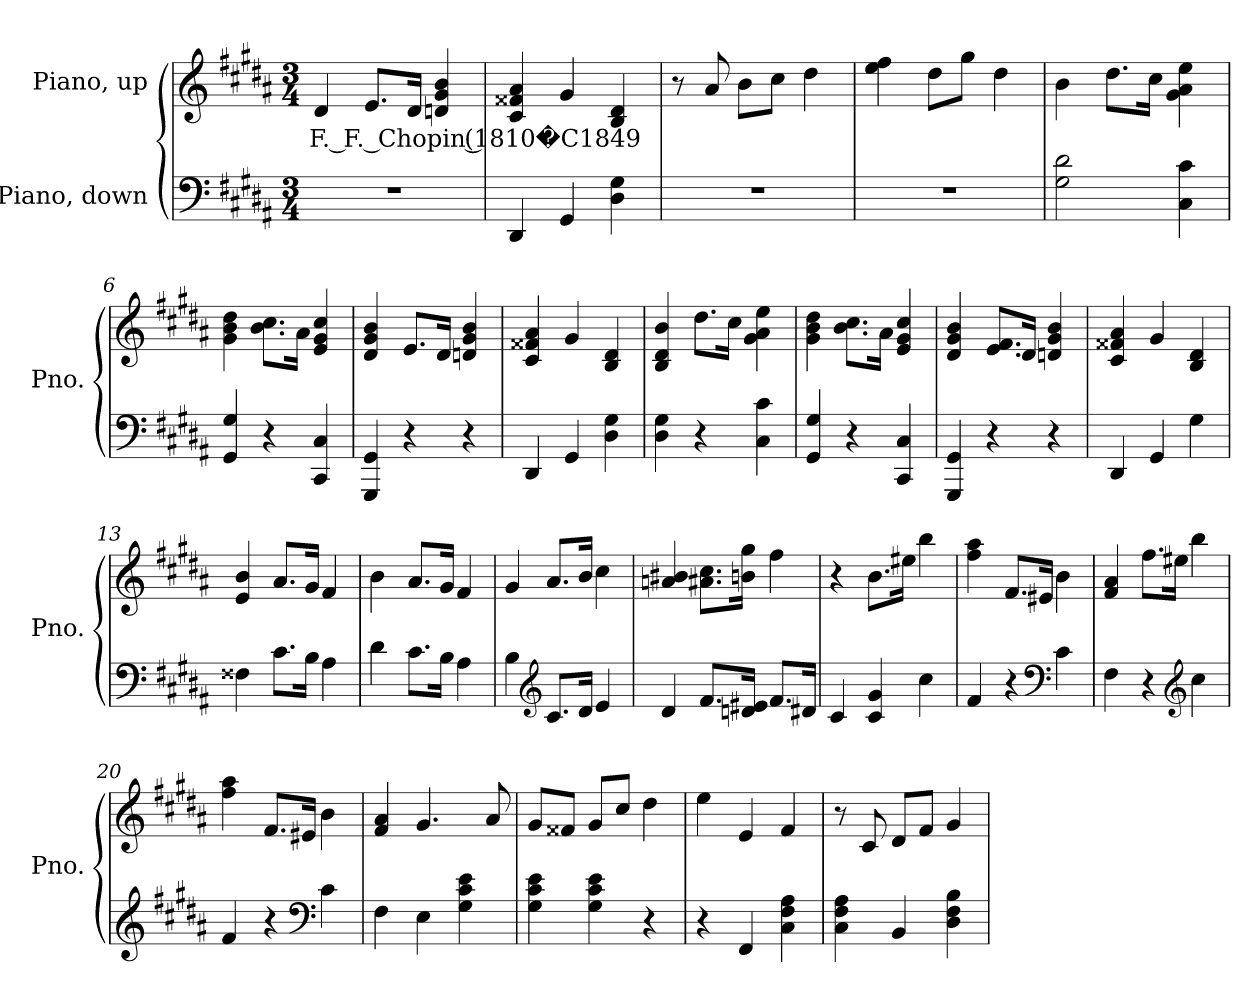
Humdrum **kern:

**kern	**kern	**text
*part2	*part1	*part1
*staff2	*staff1	*staff1
*I"Piano, down	*I"Piano, up	*
*I'Pno.	*I'Pno.	*
*clefF4	*clefG2	*
*k[f#c#g#d#a#]	*k[f#c#g#d#a#]	*
*M3/4	*M3/4	*
*MM60	*MM60	*
=1	=1	=1
!	!	!LO:LY:b
2.r	4d#/	F. F. Chopin (1810�C1849
.	8.e/L	.
.	16d#/Jk	.
.	4dn/ 4g#/ 4b/	.
=2	=2	=2
4DD#/	4c#/ 4f##X/ 4a#/	.
4GG#/	4g#/	.
4D#\ 4G#\	4B/ 4d#/	.
=3	=3	=3
2.r	8r	.
.	8a#/	.
.	8b\L	.
.	8cc#\J	.
.	4dd#\	.
=4	=4	=4
2.r	4ee\ 4ff#\	.
.	8dd#\L	.
.	8gg#\J	.
.	4dd#\	.
!!LO:LB:g=z
=5	=5	=5
2G#\ 2d#\	4b\	.
.	8.dd#\L	.
.	16cc#\Jk	.
4C#\ 4c#\	4g#\ 4a#\ 4ee\	.
=6	=6	=6
4GG#/ 4G#/	4g#\ 4b\ 4dd#\	.
4r	8.b\ 8.cc#\L	.
.	16a#\Jk	.
4CC#/ 4C#/	4e/ 4g#/ 4cc#/	.
=7	=7	=7
4GGG#/ 4GG#/	4d#/ 4g#/ 4b/	.
4r	8.e/L	.
.	16d#/Jk	.
4r	4dn/ 4g#/ 4b/	.
=8	=8	=8
4DD#/	4c#/ 4f##X/ 4a#/	.
4GG#/	4g#/	.
4D#\ 4G#\	4B/ 4d#/	.
=9	=9	=9
4D#\ 4G#\	4B/ 4d#/ 4b/	.
4r	8.dd#\L	.
.	16cc#\Jk	.
4C#\ 4c#\	4g#\ 4a#\ 4ee\	.
=10	=10	=10
4GG#/ 4G#/	4g#\ 4b\ 4dd#\	.
4r	8.b\ 8.cc#\L	.
.	16a#\Jk	.
4CC#/ 4C#/	4e/ 4g#/ 4cc#/	.
=11	=11	=11
4GGG#/ 4GG#/	4d#/ 4g#/ 4b/	.
4r	8.e/ 8.f#/L	.
.	16d#/Jk	.
4r	4dn/ 4g#/ 4b/	.
!!LO:LB:g=z
=12	=12	=12
4DD#/	4c#/ 4f##X/ 4a#/	.
4GG#/	4g#/	.
4G#\	4B/ 4d#/	.
=13	=13	=13
4F##X\	4e/ 4b/	.
8.c#\L	8.a#/L	.
16B\Jk	16g#/Jk	.
4A#\	4f#/	.
=14	=14	=14
4d#\	4b\	.
8.c#\L	8.a#/L	.
16B\Jk	16g#/Jk	.
4A#\	4f#/	.
=15	=15	=15
4B\	4g#/	.
*clefG2	*	*
8.c#/L	8.a#/L	.
16d#/Jk	16b/Jk	.
4e/	4cc#\	.
=16	=16	=16
4d#/	4an/ 4b#X/	.
8.f#/L	8.a#X\ 8.cc#\L	.
16dn/ 16e#X/Jk	16bn\ 16gg#\Jk	.
8.f#/L	4ff#\	.
16d#X/Jk	.	.
=17	=17	=17
4c#/	4r	.
4c#/ 4g#/	8.b\L	.
.	16ee#X\Jk	.
4cc#\	4bb\	.
!!LO:LB:g=z
=18	=18	=18
4f#/	4ff#\ 4aa#\	.
4r	8.f#/L	.
.	16e#X/Jk	.
*clefF4	*	*
4c#\	4b\	.
=19	=19	=19
4F#\	4f#/ 4a#/	.
4r	8.ff#\L	.
.	16ee#X\Jk	.
*clefG2	*	*
4cc#\	4bb\	.
=20	=20	=20
4f#/	4ff#\ 4aa#\	.
4r	8.f#/L	.
.	16e#X/Jk	.
*clefF4	*	*
4c#\	4b\	.
=21	=21	=21
4F#\	4f#/ 4a#/	.
4E\	4.g#/	.
4G#\ 4c#\ 4e\	.	.
.	8a#/	.
=22	=22	=22
4G#\ 4c#\ 4e\	8g#/L	.
.	8f##X/J	.
4G#\ 4c#\ 4e\	8g#/L	.
.	8cc#/J	.
4r	4dd#\	.
=23	=23	=23
4r	4ee\	.
4FF#/	4e/	.
4C#\ 4F#\ 4A#\	4f#/	.
!!LO:LB:g=z
=24	=24	=24
4C#\ 4F#\ 4A#\	8r	.
.	8c#/	.
4BB/	8d#/L	.
.	8f#/J	.
4D#\ 4F#\ 4B\	4g#/	.
=	=	=
*-	*-	*-
